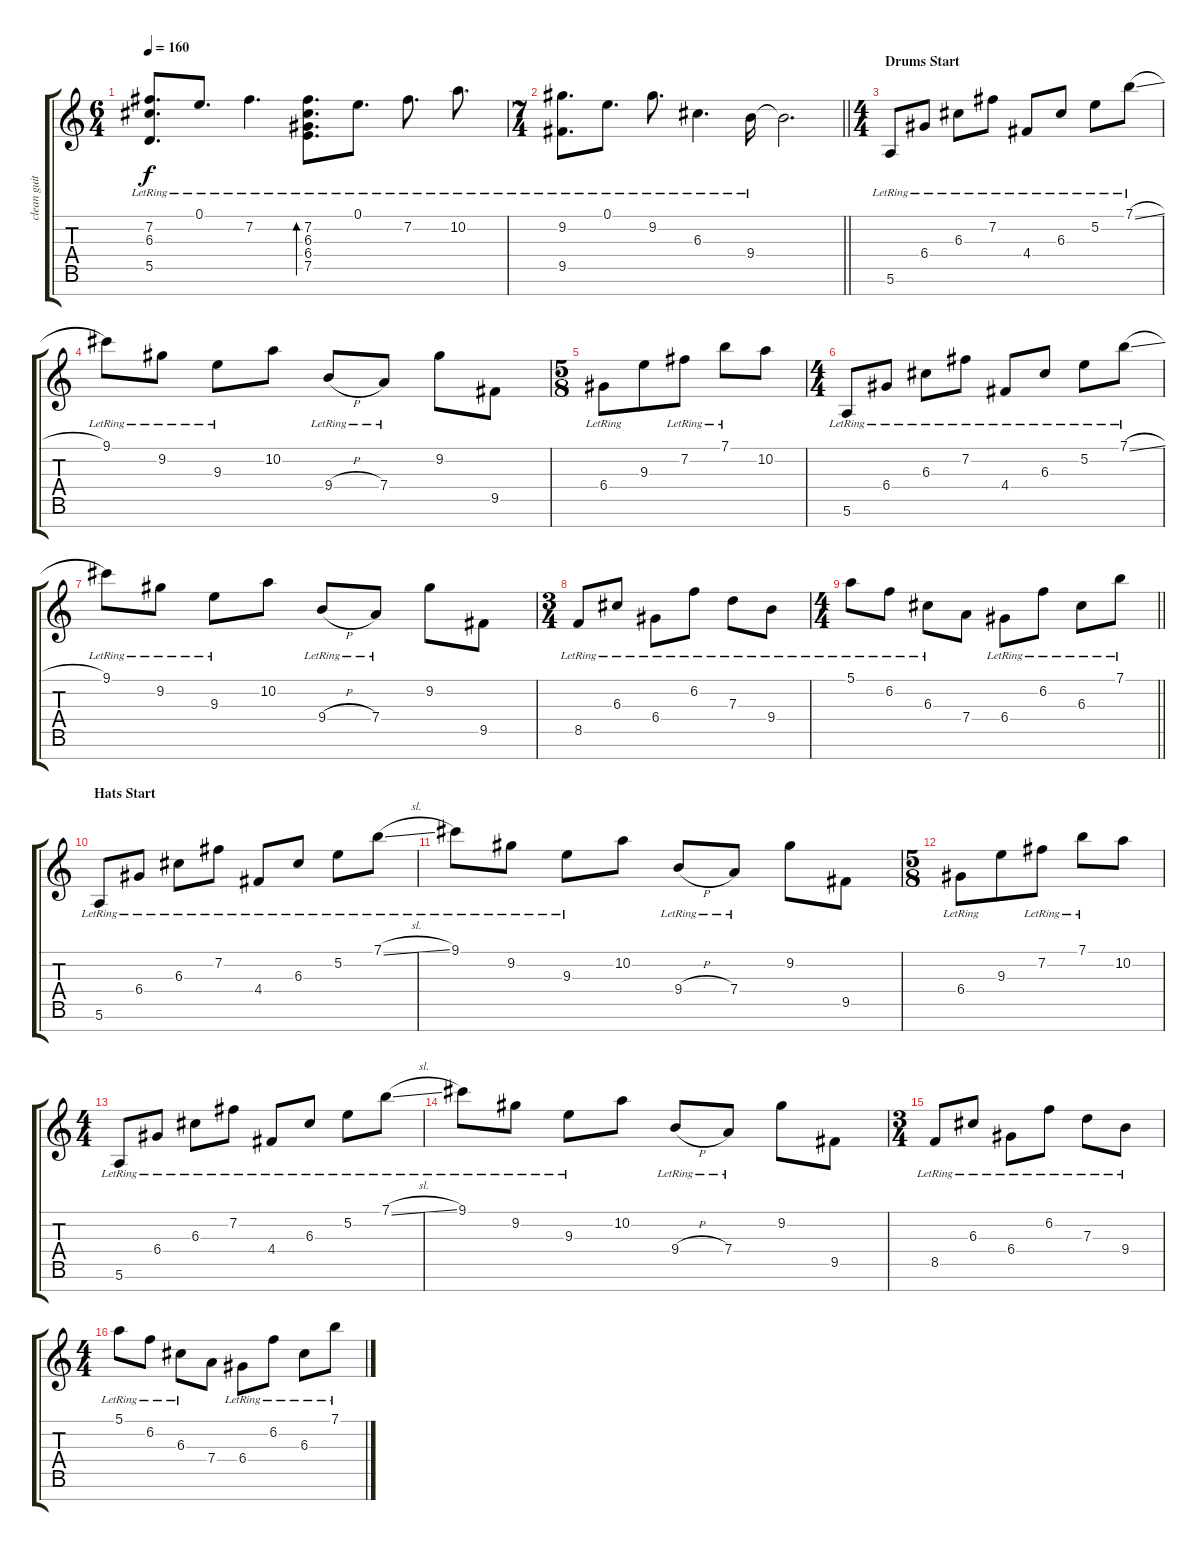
\track ("clean guitar 1" "clean guit") {instrument acousticguitarsteel}
\staff {score tabs}
\tuning (E4 B3 G3 D3 A2 E2 B1) {hide}
\ts (6 4)
\tempo 160
\clef g2
\ks c
(7.2{lr} 6.3 5.5{lr}).8{d dy f} 0.1{lr}.8{d} 7.2{lr}.4{d} (7.2{lr} 6.3{lr} 6.4{lr} 7.5{lr}).8{d bd 480} 0.1{lr}.8{d} 7.2{lr}.8{d} 10.2{lr}.8{d} |
\ts (7 4)
\barLineRight lightlight
(9.2{lr} 9.5{lr}).8{d} 0.1{lr}.8{d} 9.2{lr}.8{d} 6.3{lr}.4{d} 9.4{lr}.16 9.4{t}.2{d} |
\ts (4 4)
\section ("" "Drums Start")
5.6{lr}.8 6.4{lr}.8 6.3{lr}.8 7.2{lr}.8 4.4{lr}.8 6.3{lr}.8 5.2{lr}.8 7.1{sl lr}.8 |
9.1{lr}.8 9.2{lr}.8 9.3{lr}.8 10.2.8 9.4{h lr}.8 7.4{lr}.8 9.2.8 9.5.8 |
\ts (5 8)
6.4{lr}.8 9.3.8 7.2{lr}.8 7.1{lr}.8 10.2.8 |
\ts (4 4)
5.6{lr}.8 6.4{lr}.8 6.3{lr}.8 7.2{lr}.8 4.4{lr}.8 6.3{lr}.8 5.2{lr}.8 7.1{sl lr}.8 |
9.1{lr}.8 9.2{lr}.8 9.3{lr}.8 10.2.8 9.4{h lr}.8 7.4{lr}.8 9.2.8 9.5.8 |
\ts (3 4)
8.5{lr}.8 6.3{lr}.8 6.4{lr}.8 6.2{lr}.8 7.3{lr}.8 9.4{lr}.8 |
\ts (4 4)
\barLineRight lightlight
5.1{lr}.8 6.2{lr}.8 6.3{lr}.8 7.4.8 6.4{lr}.8 6.2{lr}.8 6.3{lr}.8 7.1{lr}.8 |
\section ("" "Hats Start")
5.6{lr}.8 6.4{lr}.8 6.3{lr}.8 7.2{lr}.8 4.4{lr}.8 6.3{lr}.8 5.2{lr}.8 7.1{sl lr}.8 |
9.1{lr}.8 9.2{lr}.8 9.3{lr}.8 10.2.8 9.4{h lr}.8 7.4{lr}.8 9.2.8 9.5.8 |
\ts (5 8)
6.4{lr}.8 9.3.8 7.2{lr}.8 7.1{lr}.8 10.2.8 |
\ts (4 4)
5.6{lr}.8 6.4{lr}.8 6.3{lr}.8 7.2{lr}.8 4.4{lr}.8 6.3{lr}.8 5.2{lr}.8 7.1{sl lr}.8 |
9.1{lr}.8 9.2{lr}.8 9.3{lr}.8 10.2.8 9.4{h lr}.8 7.4{lr}.8 9.2.8 9.5.8 |
\ts (3 4)
8.5{lr}.8 6.3{lr}.8 6.4{lr}.8 6.2{lr}.8 7.3{lr}.8 9.4{lr}.8 |
\ts (4 4)
5.1{lr}.8 6.2{lr}.8 6.3{lr}.8 7.4.8 6.4{lr}.8 6.2{lr}.8 6.3{lr}.8 7.1{lr}.8
